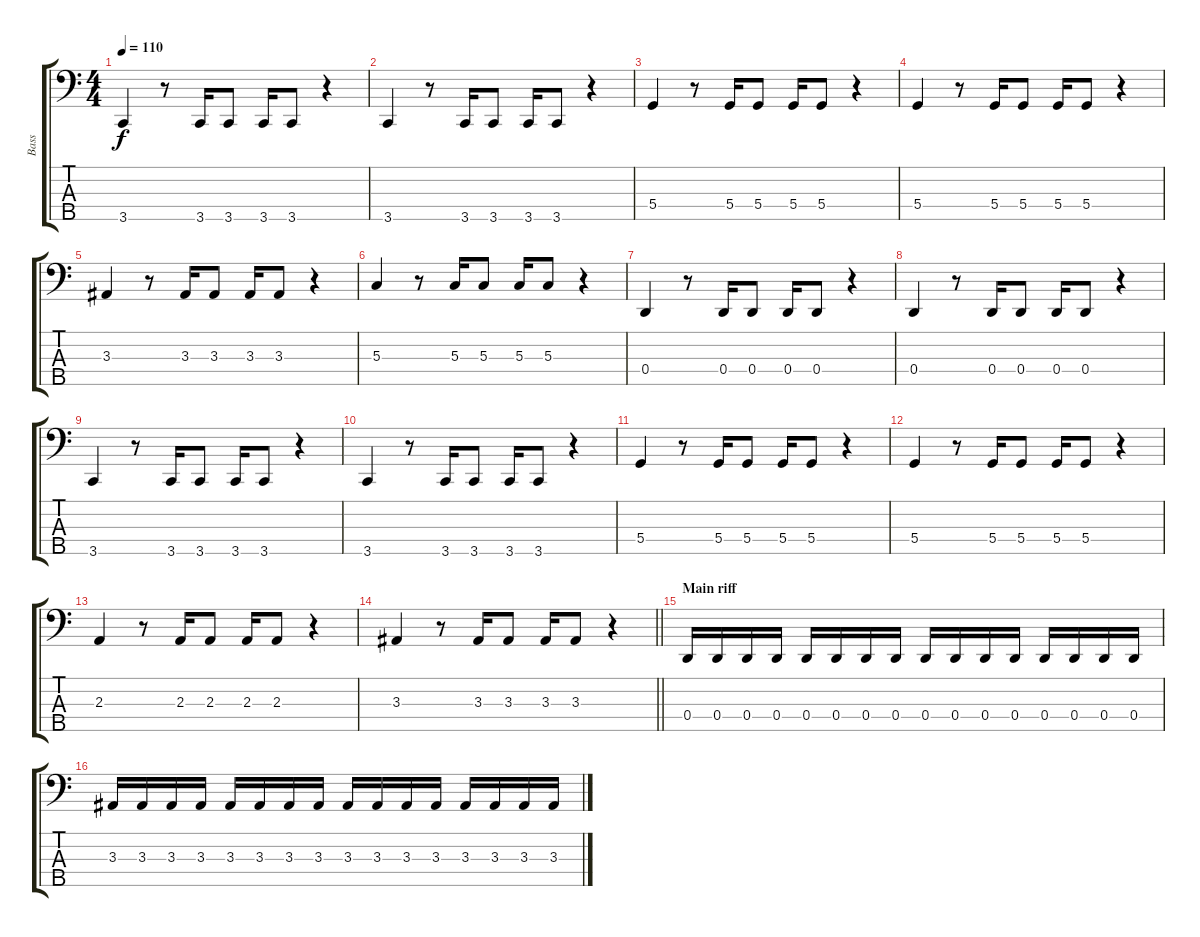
\track ("Bass" "Bass") {instrument electricbassfinger}
\staff {score tabs}
\tuning (F2 C2 G1 D1 A0) {hide}
\ts (4 4)
\tempo 110
\clef f4
\ks c
3.5.4{dy f} r.8 3.5.16 3.5.8 3.5.16 3.5.8 r.4 |
3.5.4 r.8 3.5.16 3.5.8 3.5.16 3.5.8 r.4 |
5.4.4 r.8 5.4.16 5.4.8 5.4.16 5.4.8 r.4 |
5.4.4 r.8 5.4.16 5.4.8 5.4.16 5.4.8 r.4 |
3.3.4 r.8 3.3.16 3.3.8 3.3.16 3.3.8 r.4 |
5.3.4 r.8 5.3.16 5.3.8 5.3.16 5.3.8 r.4 |
0.4.4 r.8 0.4.16 0.4.8 0.4.16 0.4.8 r.4 |
0.4.4 r.8 0.4.16 0.4.8 0.4.16 0.4.8 r.4 |
3.5.4 r.8 3.5.16 3.5.8 3.5.16 3.5.8 r.4 |
3.5.4 r.8 3.5.16 3.5.8 3.5.16 3.5.8 r.4 |
5.4.4 r.8 5.4.16 5.4.8 5.4.16 5.4.8 r.4 |
5.4.4 r.8 5.4.16 5.4.8 5.4.16 5.4.8 r.4 |
2.3.4 r.8 2.3.16 2.3.8 2.3.16 2.3.8 r.4 |
\barLineRight lightlight
3.3.4 r.8 3.3.16 3.3.8 3.3.16 3.3.8 r.4 |
\section ("" "Main riff")
0.4.16 0.4.16 0.4.16 0.4.16 0.4.16 0.4.16 0.4.16 0.4.16 0.4.16 0.4.16 0.4.16 0.4.16 0.4.16 0.4.16 0.4.16 0.4.16 |
3.3.16 3.3.16 3.3.16 3.3.16 3.3.16 3.3.16 3.3.16 3.3.16 3.3.16 3.3.16 3.3.16 3.3.16 3.3.16 3.3.16 3.3.16 3.3.16
